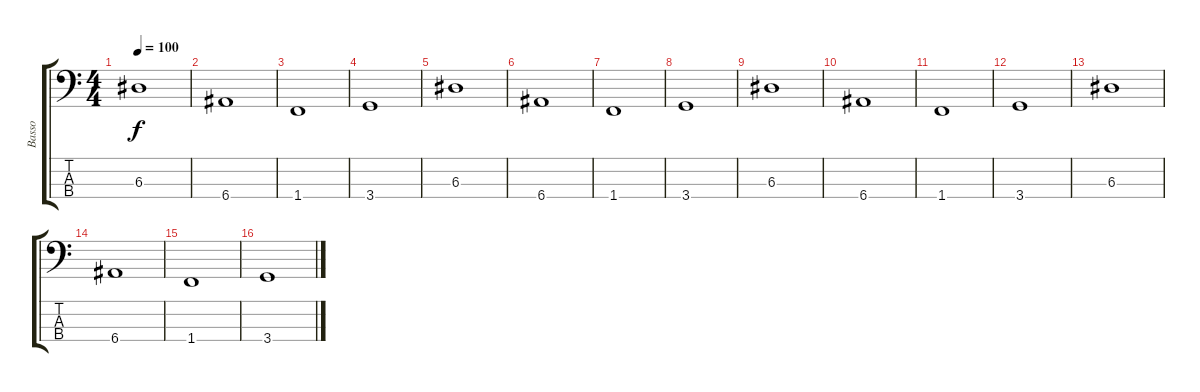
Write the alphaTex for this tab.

\track ("Basso" "Basso") {instrument fretlessbass}
\staff {score tabs}
\tuning (G2 D2 A1 E1) {hide}
\ts (4 4)
\tempo 100
\clef f4
\ks c
6.3.1{dy f} |
6.4.1 |
1.4.1 |
3.4.1 |
6.3.1 |
6.4.1 |
1.4.1 |
3.4.1 |
6.3.1 |
6.4.1 |
1.4.1 |
3.4.1 |
6.3.1 |
6.4.1 |
1.4.1 |
3.4.1
